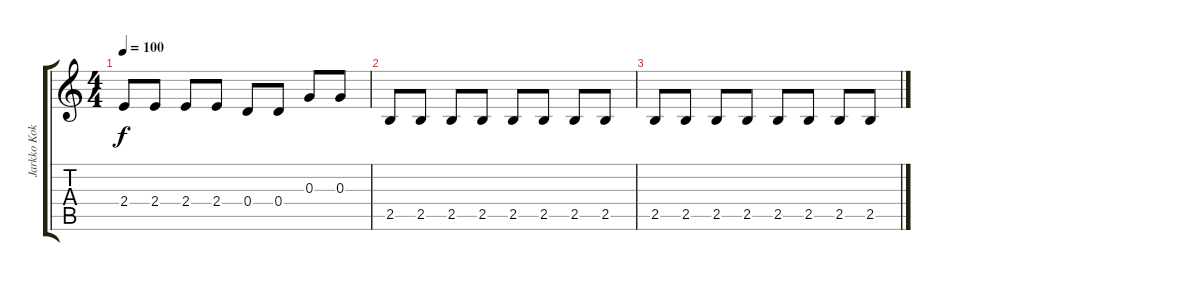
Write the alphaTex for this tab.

\track ("Jarkko Kokko (lead guitar) " "Jarkko Kok") {instrument overdrivenguitar}
\staff {score tabs}
\tuning (E4 B3 G3 D3 A2 E2) {hide}
\ts (4 4)
\tempo 100
\clef g2
\ks aminor
2.4.8{dy f} 2.4.8 2.4.8 2.4.8 0.4.8 0.4.8 0.3.8 0.3.8 |
2.5.8 2.5.8 2.5.8 2.5.8 2.5.8 2.5.8 2.5.8 2.5.8 |
2.5.8 2.5.8 2.5.8 2.5.8 2.5.8 2.5.8 2.5.8 2.5.8
